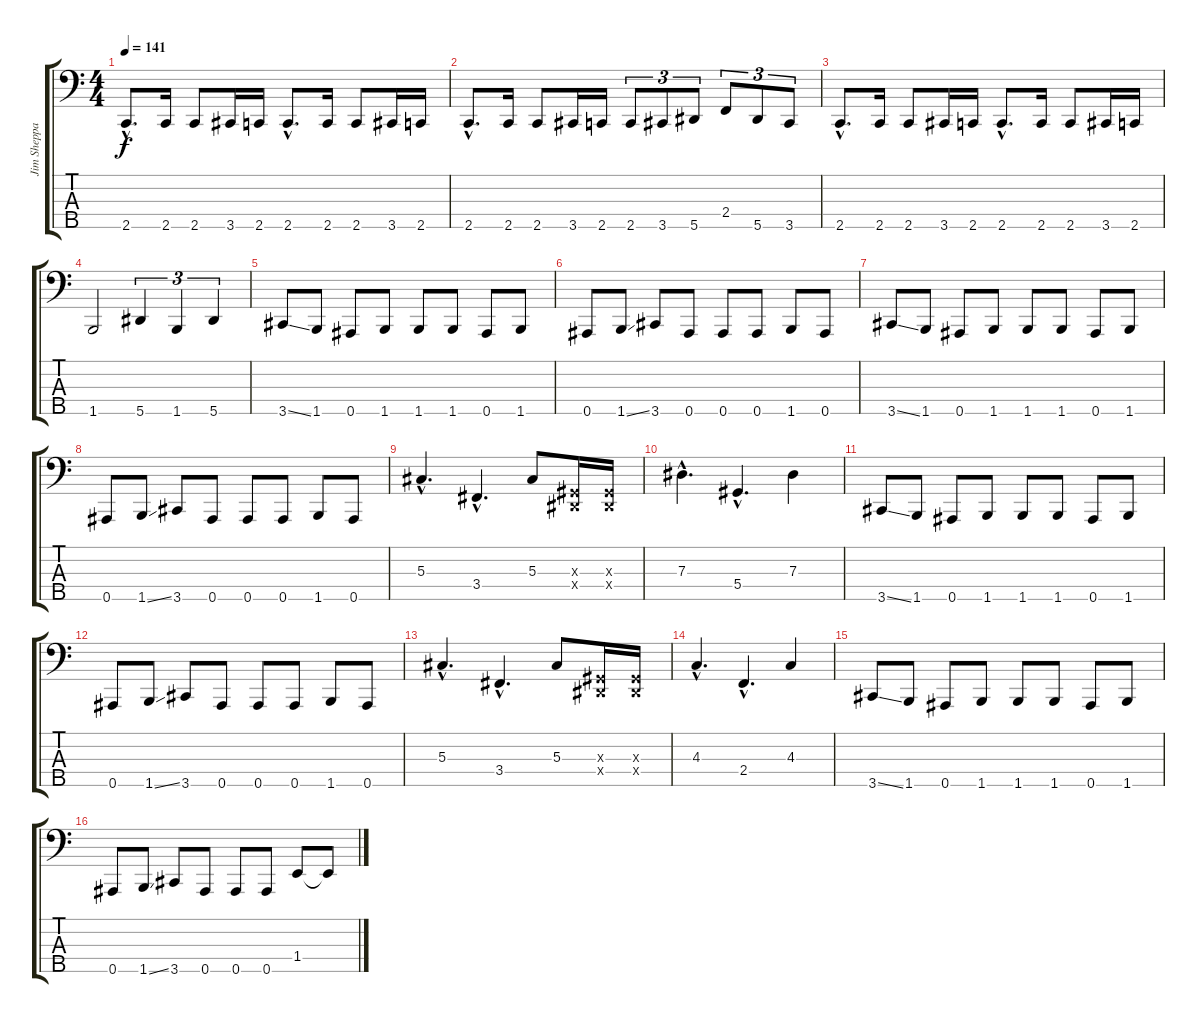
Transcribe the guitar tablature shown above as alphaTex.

\track ("Jim Sheppard" "Jim Sheppa") {instrument electricbassfinger}
\staff {score tabs}
\tuning (Gb2 Db2 Ab1 Eb1 Bb0) {hide}
\ts (4 4)
\tempo 141
\clef f4
\ks c
2.5{hac}.8{d dy f} 2.5.16 2.5.8 3.5.16 2.5.16 2.5{hac}.8{d} 2.5.16 2.5.8 3.5.16 2.5.16 |
2.5{hac}.8{d} 2.5.16 2.5.8 3.5.16 2.5.16 2.5.8{tu (3 2)} 3.5.8{tu (3 2)} 5.5.8{tu (3 2)} 2.4.8{tu (3 2)} 5.5.8{tu (3 2)} 3.5.8{tu (3 2)} |
2.5{hac}.8{d} 2.5.16 2.5.8 3.5.16 2.5.16 2.5{hac}.8{d} 2.5.16 2.5.8 3.5.16 2.5.16 |
1.5.2 5.5.4{tu (3 2)} 1.5.4{tu (3 2)} 5.5.4{tu (3 2)} |
3.5{ss}.8 1.5.8 0.5.8 1.5.8 1.5.8 1.5.8 0.5.8 1.5.8 |
0.5.8 1.5{ss}.8 3.5.8 0.5.8 0.5.8 0.5.8 1.5.8 0.5.8 |
3.5{ss}.8 1.5.8 0.5.8 1.5.8 1.5.8 1.5.8 0.5.8 1.5.8 |
0.5.8 1.5{ss}.8 3.5.8 0.5.8 0.5.8 0.5.8 1.5.8 0.5.8 |
5.3{hac}.4{d} 3.4{hac}.4{d} 5.3.8 (0.3{x} 0.4{x}).16 (0.3{x} 0.4{x}).16 |
7.3{hac}.4{d} 5.4{hac}.4{d} 7.3.4 |
3.5{ss}.8 1.5.8 0.5.8 1.5.8 1.5.8 1.5.8 0.5.8 1.5.8 |
0.5.8 1.5{ss}.8 3.5.8 0.5.8 0.5.8 0.5.8 1.5.8 0.5.8 |
5.3{hac}.4{d} 3.4{hac}.4{d} 5.3.8 (0.3{x} 0.4{x}).16 (0.3{x} 0.4{x}).16 |
4.3{hac}.4{d} 2.4{hac}.4{d} 4.3.4 |
3.5{ss}.8 1.5.8 0.5.8 1.5.8 1.5.8 1.5.8 0.5.8 1.5.8 |
0.5.8 1.5{ss}.8 3.5.8 0.5.8 0.5.8 0.5.8 1.4.8 1.4{t}.8
